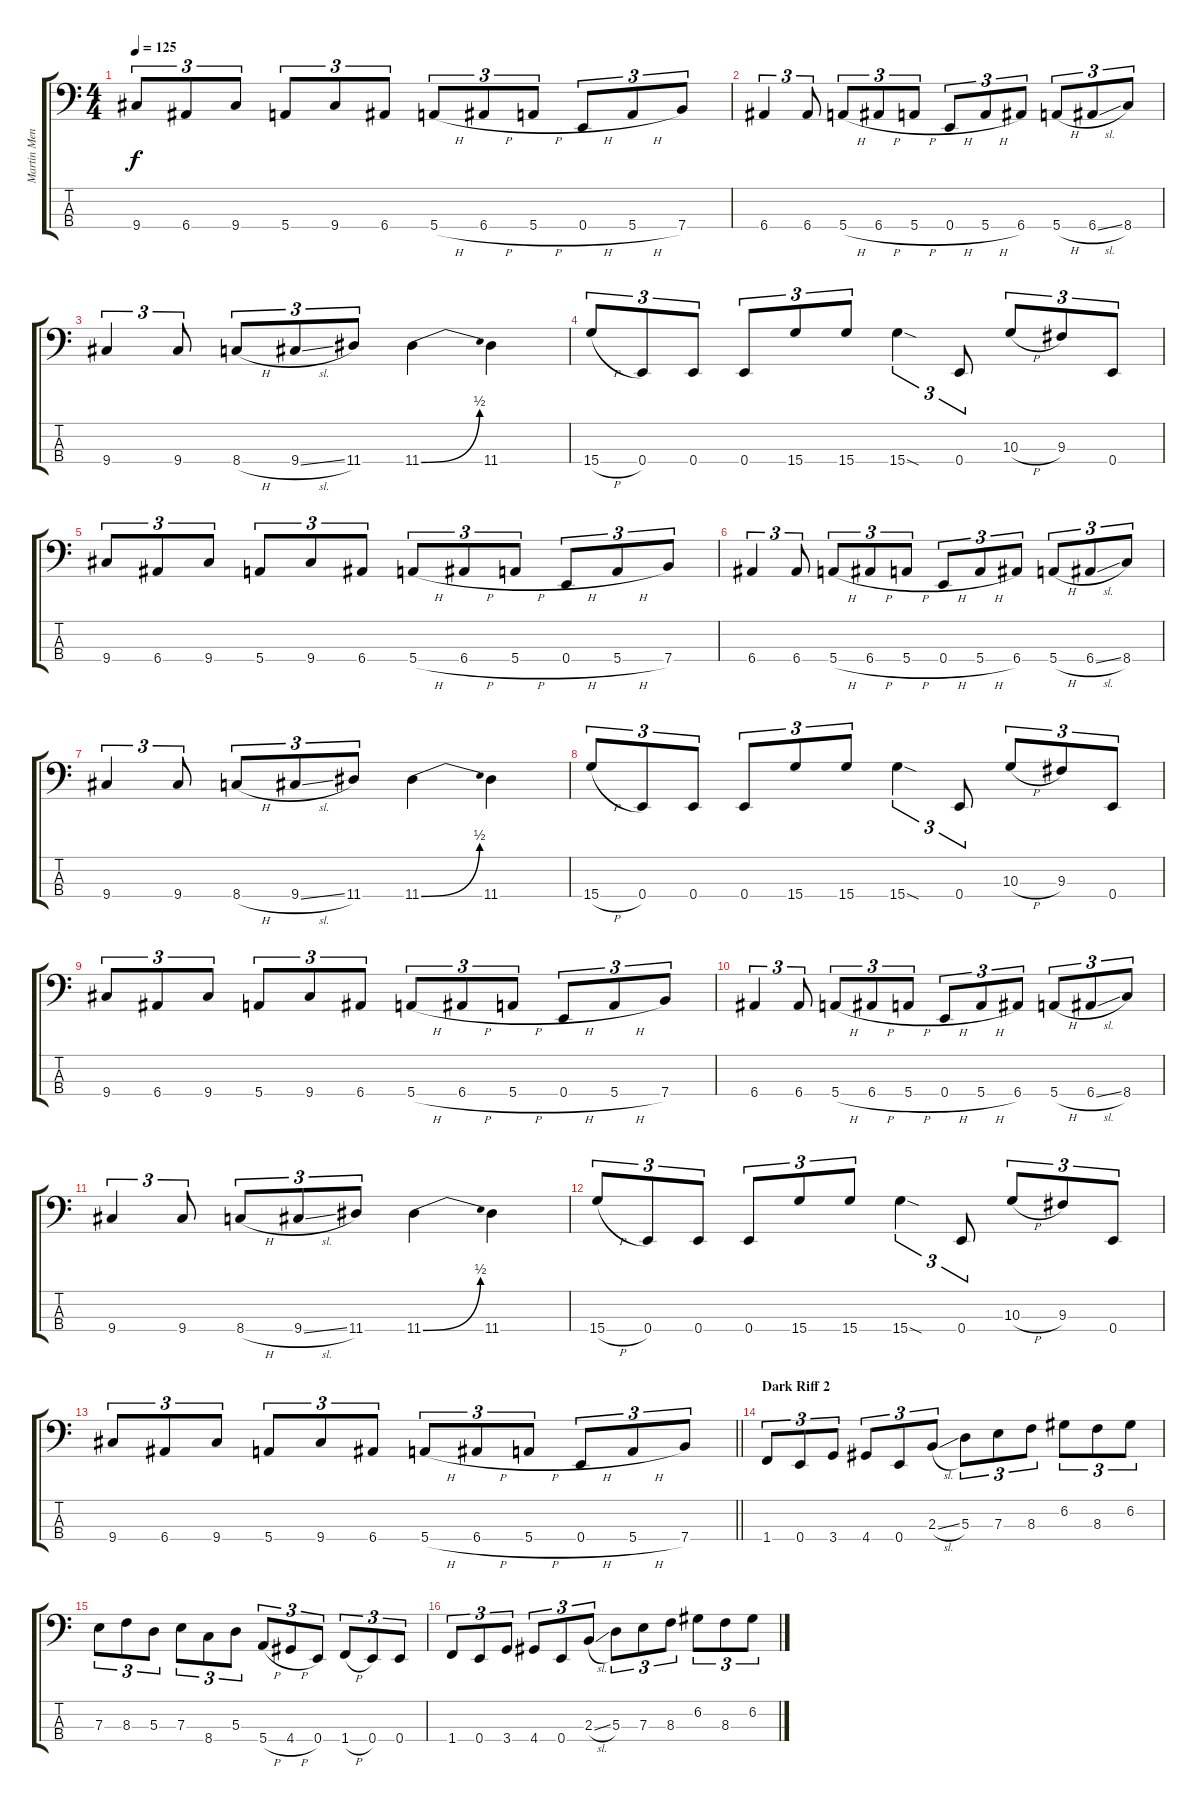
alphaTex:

\track ("Martin Mendez" "Martin Men") {instrument electricbasspick}
\staff {score tabs}
\tuning (G2 D2 A1 E1) {hide}
\ts (4 4)
\tempo 125
\clef f4
\ks c
9.4.8{tu (3 2) dy f} 6.4.8{tu (3 2)} 9.4.8{tu (3 2)} 5.4.8{tu (3 2)} 9.4.8{tu (3 2)} 6.4.8{tu (3 2)} 5.4{h}.8{tu (3 2)} 6.4{h}.8{tu (3 2)} 5.4{h}.8{tu (3 2)} 0.4{h}.8{tu (3 2)} 5.4{h}.8{tu (3 2)} 7.4.8{tu (3 2)} |
6.4.4{tu (3 2)} 6.4.8{tu (3 2)} 5.4{h}.8{tu (3 2)} 6.4{h}.8{tu (3 2)} 5.4{h}.8{tu (3 2)} 0.4{h}.8{tu (3 2)} 5.4{h}.8{tu (3 2)} 6.4.8{tu (3 2)} 5.4{h}.8{tu (3 2)} 6.4{sl}.8{tu (3 2)} 8.4.8{tu (3 2)} |
9.4.4{tu (3 2)} 9.4.8{tu (3 2)} 8.4{h}.8{tu (3 2)} 9.4{sl}.8{tu (3 2)} 11.4.8{tu (3 2)} 11.4{be (bend 0 0 60 2)}.4 11.4.4 |
15.4{h}.8{tu (3 2)} 0.4.8{tu (3 2)} 0.4.8{tu (3 2)} 0.4.8{tu (3 2)} 15.4.8{tu (3 2)} 15.4.8{tu (3 2)} 15.4{sod}.4{tu (3 2)} 0.4.8{tu (3 2)} 10.3{h}.8{tu (3 2)} 9.3.8{tu (3 2)} 0.4.8{tu (3 2)} |
9.4.8{tu (3 2)} 6.4.8{tu (3 2)} 9.4.8{tu (3 2)} 5.4.8{tu (3 2)} 9.4.8{tu (3 2)} 6.4.8{tu (3 2)} 5.4{h}.8{tu (3 2)} 6.4{h}.8{tu (3 2)} 5.4{h}.8{tu (3 2)} 0.4{h}.8{tu (3 2)} 5.4{h}.8{tu (3 2)} 7.4.8{tu (3 2)} |
6.4.4{tu (3 2)} 6.4.8{tu (3 2)} 5.4{h}.8{tu (3 2)} 6.4{h}.8{tu (3 2)} 5.4{h}.8{tu (3 2)} 0.4{h}.8{tu (3 2)} 5.4{h}.8{tu (3 2)} 6.4.8{tu (3 2)} 5.4{h}.8{tu (3 2)} 6.4{sl}.8{tu (3 2)} 8.4.8{tu (3 2)} |
9.4.4{tu (3 2)} 9.4.8{tu (3 2)} 8.4{h}.8{tu (3 2)} 9.4{sl}.8{tu (3 2)} 11.4.8{tu (3 2)} 11.4{be (bend 0 0 60 2)}.4 11.4.4 |
15.4{h}.8{tu (3 2)} 0.4.8{tu (3 2)} 0.4.8{tu (3 2)} 0.4.8{tu (3 2)} 15.4.8{tu (3 2)} 15.4.8{tu (3 2)} 15.4{sod}.4{tu (3 2)} 0.4.8{tu (3 2)} 10.3{h}.8{tu (3 2)} 9.3.8{tu (3 2)} 0.4.8{tu (3 2)} |
9.4.8{tu (3 2)} 6.4.8{tu (3 2)} 9.4.8{tu (3 2)} 5.4.8{tu (3 2)} 9.4.8{tu (3 2)} 6.4.8{tu (3 2)} 5.4{h}.8{tu (3 2)} 6.4{h}.8{tu (3 2)} 5.4{h}.8{tu (3 2)} 0.4{h}.8{tu (3 2)} 5.4{h}.8{tu (3 2)} 7.4.8{tu (3 2)} |
6.4.4{tu (3 2)} 6.4.8{tu (3 2)} 5.4{h}.8{tu (3 2)} 6.4{h}.8{tu (3 2)} 5.4{h}.8{tu (3 2)} 0.4{h}.8{tu (3 2)} 5.4{h}.8{tu (3 2)} 6.4.8{tu (3 2)} 5.4{h}.8{tu (3 2)} 6.4{sl}.8{tu (3 2)} 8.4.8{tu (3 2)} |
9.4.4{tu (3 2)} 9.4.8{tu (3 2)} 8.4{h}.8{tu (3 2)} 9.4{sl}.8{tu (3 2)} 11.4.8{tu (3 2)} 11.4{be (bend 0 0 60 2)}.4 11.4.4 |
15.4{h}.8{tu (3 2)} 0.4.8{tu (3 2)} 0.4.8{tu (3 2)} 0.4.8{tu (3 2)} 15.4.8{tu (3 2)} 15.4.8{tu (3 2)} 15.4{sod}.4{tu (3 2)} 0.4.8{tu (3 2)} 10.3{h}.8{tu (3 2)} 9.3.8{tu (3 2)} 0.4.8{tu (3 2)} |
\barLineRight lightlight
9.4.8{tu (3 2)} 6.4.8{tu (3 2)} 9.4.8{tu (3 2)} 5.4.8{tu (3 2)} 9.4.8{tu (3 2)} 6.4.8{tu (3 2)} 5.4{h}.8{tu (3 2)} 6.4{h}.8{tu (3 2)} 5.4{h}.8{tu (3 2)} 0.4{h}.8{tu (3 2)} 5.4{h}.8{tu (3 2)} 7.4.8{tu (3 2)} |
\section ("" "Dark Riff 2")
1.4.8{tu (3 2)} 0.4.8{tu (3 2)} 3.4.8{tu (3 2)} 4.4.8{tu (3 2)} 0.4.8{tu (3 2)} 2.3{sl}.8{tu (3 2)} 5.3.8{tu (3 2)} 7.3.8{tu (3 2)} 8.3.8{tu (3 2)} 6.2.8{tu (3 2)} 8.3.8{tu (3 2)} 6.2.8{tu (3 2)} |
7.3.8{tu (3 2)} 8.3.8{tu (3 2)} 5.3.8{tu (3 2)} 7.3.8{tu (3 2)} 8.4.8{tu (3 2)} 5.3.8{tu (3 2)} 5.4{h}.8{tu (3 2)} 4.4{h}.8{tu (3 2)} 0.4.8{tu (3 2)} 1.4{h}.8{tu (3 2)} 0.4.8{tu (3 2)} 0.4.8{tu (3 2)} |
1.4.8{tu (3 2)} 0.4.8{tu (3 2)} 3.4.8{tu (3 2)} 4.4.8{tu (3 2)} 0.4.8{tu (3 2)} 2.3{sl}.8{tu (3 2)} 5.3.8{tu (3 2)} 7.3.8{tu (3 2)} 8.3.8{tu (3 2)} 6.2.8{tu (3 2)} 8.3.8{tu (3 2)} 6.2.8{tu (3 2)}
